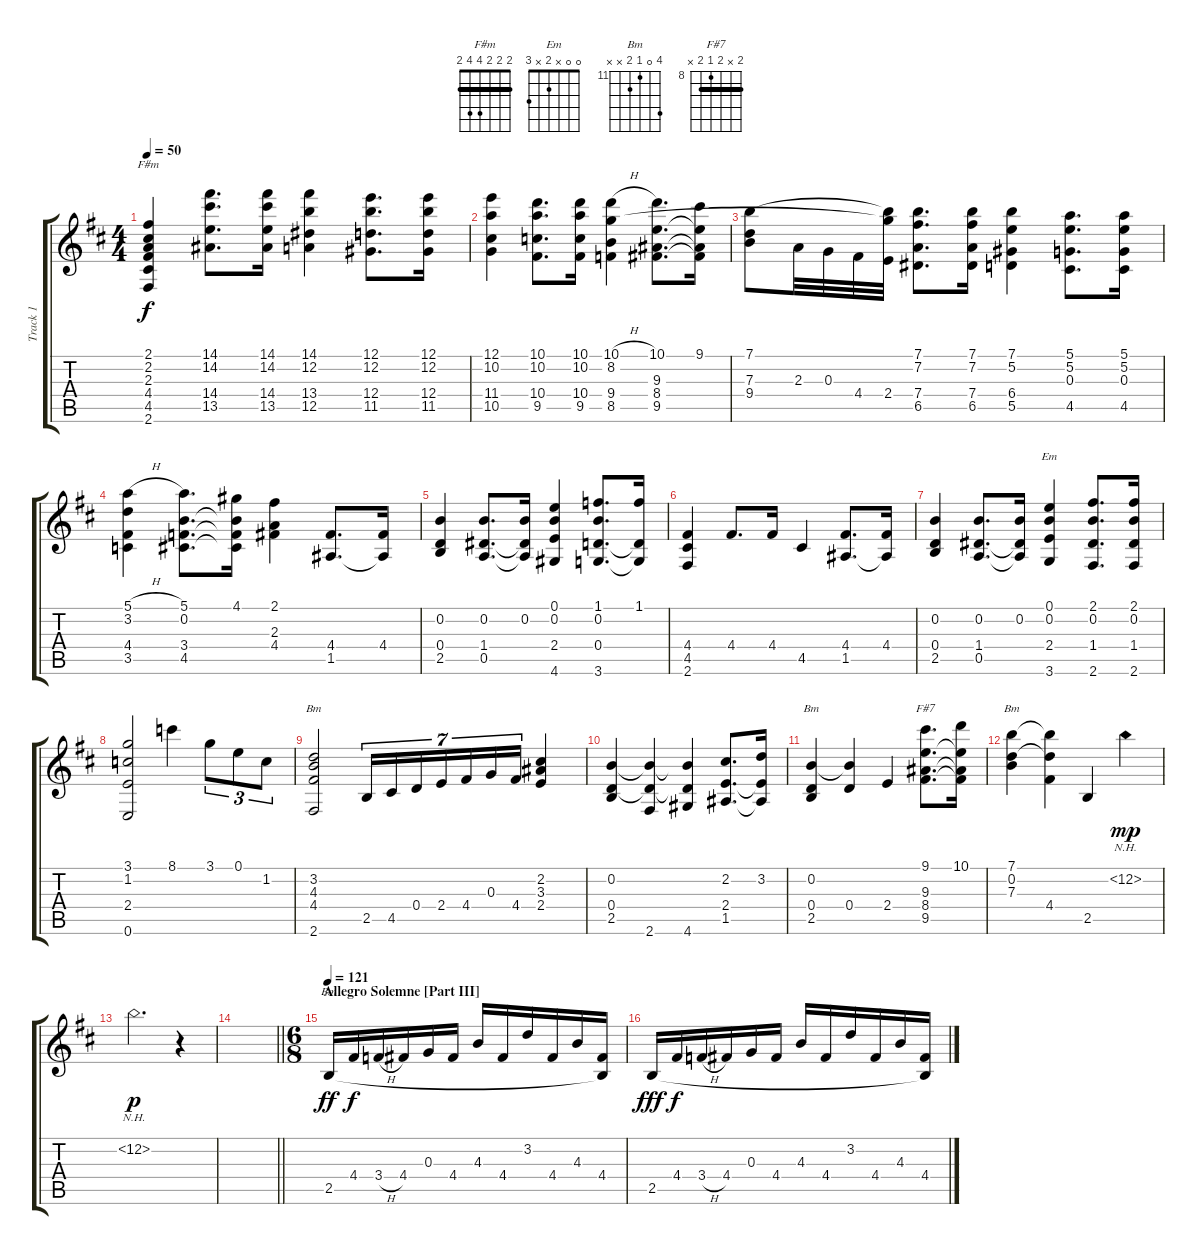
\track ("Track 1" "Track 1") {instrument acousticguitarnylon}
\staff {score tabs}
\tuning (E4 B3 G3 D3 A2 E2) {hide}
\chord ("F#m" 2 2 2 4 4 2) {barre 2}
\chord ("Em" 0 0 x 2 x 3)
\chord ("Bm" x 3 4 4 x 2)
\chord ("Bm" x 0 x 0 2 x)
\chord ("F#7" 9 x 9 8 9 x) {firstfret 8 barre 9}
\chord ("Bm" 7 0 7 x x x) {firstfret 7}
\chord ("Bm" 14 0 11 12 x x) {firstfret 11}
\ts (4 4)
\tempo 50
\clef g2
\ks d
(2.1 2.2 2.3 4.4 4.5 2.6).4{ch "F#m" dy f} (14.1 14.2 14.4 13.5).8{d} (14.1 14.2 14.4 13.5).16 (14.1 12.2 13.4 12.5).4 (12.1 12.2 12.4 11.5).8{d} (12.1 12.2 12.4 11.5).16 |
(12.1 10.2 11.4 10.5).4 (10.1 10.2 10.4 9.5).8{d} (10.1 10.2 10.4 9.5).16 (10.1{h} 8.2 9.4 8.5).4 (10.1 9.3 8.4 9.5).8{d} (9.1 9.3{t} 8.4{t} 9.5{t}).16 |
(7.1 7.3 9.4).8 2.3.32 0.3.32 4.4.32 (7.1{t} 8.2{t} 2.4).32 (7.1 7.2 7.4 6.5).8{d} (7.1 7.2 7.4 6.5).16 (7.1 5.2 6.4 5.5).4 (5.1 5.2 0.3 4.5).8{d} (5.1 5.2 0.3 4.5).16 |
(5.1{h} 3.2 4.4 3.5).4 (5.1 0.2 3.4 4.5).8{d} (4.1 0.2{t} 3.4{t} 4.5{t}).16 (2.1 2.3 4.4).4 (4.4 1.5).8{d} (4.4 1.5{t}).16 |
(0.2 0.4 2.5).4 (0.2 1.4 0.5).8{d} (0.2 1.4{t} 0.5{t}).16 (0.1 0.2 2.4 4.6).4 (1.1 0.2 0.4 3.6).8{d} (1.1 0.4{t} 3.6{t}).16 |
(4.4 4.5 2.6).4 4.4.8{d} 4.4.16 4.5.4 (4.4 1.5).8{d} (4.4 1.5{t}).16 |
(0.2 0.4 2.5).4 (0.2 1.4 0.5).8{d} (0.2 1.4{t} 0.5{t}).16 (0.1 0.2 2.4 3.6).4{ch "Em"} (2.1 0.2 1.4 2.6).8{d} (2.1 0.2 1.4 2.6).16 |
(3.1 1.2 2.4 0.6).2 8.1.4 3.1.8{tu (3 2)} 0.1.8{tu (3 2)} 1.2.8{tu (3 2)} |
(3.2 4.3 4.4 2.6).2{ch "Bm"} 2.5.16{tu (7 4)} 4.5.16{tu (7 4)} 0.4.16{tu (7 4)} 2.4.16{tu (7 4)} 4.4.16{tu (7 4)} 0.3.16{tu (7 4)} 4.4.16{tu (7 4)} (2.2 3.3 2.4).4 |
(0.2 0.4 2.5).4 (0.2{t} 0.4{t} 2.6).4 (0.2{t} 0.4{t} 4.6).4 (2.2 2.4 1.5).8{d} (3.2 2.4{t} 1.5{t}).16 |
(0.2 0.4 2.5).4{ch "Bm"} (0.2{t} 0.4).4 2.4.4 (9.1 9.3 8.4 9.5).8{d ch "F#7"} (10.1 9.3{t} 8.4{t} 9.5{t}).16 |
(7.1 0.2 7.3).4{ch "Bm"} (7.1{t} 7.3{t} 4.4).4 2.5.4 0.2{nh}.4{dy mp} |
0.2{nh}.2{d dy p} r.4 |
\barLineRight lightlight
|
\ts (6 8)
\section ("" "Allegro Solemne [Part III]")
\tempo 121
2.5.16{ch "Bm" dy ff} 4.4.16{dy f} 3.4{h}.16 4.4.16 0.3.16 4.4.16 4.3.16 4.4.16 3.2.16 4.4.16 4.3.16 (4.4 2.5{t}).16 |
2.5.16{dy fff} 4.4.16{dy f} 3.4{h}.16 4.4.16 0.3.16 4.4.16 4.3.16 4.4.16 3.2.16 4.4.16 4.3.16 (4.4 2.5{t}).16
